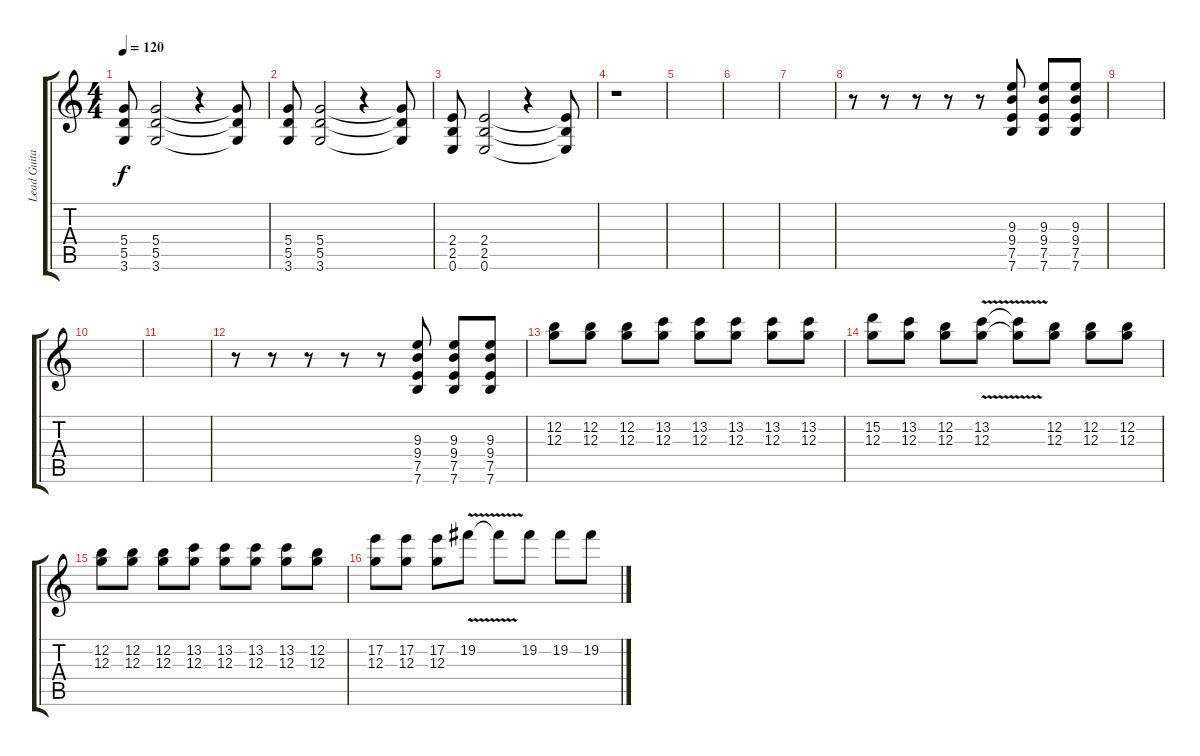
\track ("Lead Guitar" "Lead Guita") {instrument distortionguitar bank 1}
\staff {score tabs}
\tuning (E4 B3 G3 D3 A2 E2) {hide}
\ts (4 4)
\tempo 120
\clef g2
\ks c
(5.4 5.5 3.6).8{dy f} (5.4 5.5 3.6).2 r.4 (5.4{t} 5.5{t} 3.6{t}).8 |
(5.4 5.5 3.6).8 (5.4 5.5 3.6).2 r.4 (5.4{t} 5.5{t} 3.6{t}).8 |
(2.4 2.5 0.6).8 (2.4 2.5 0.6).2 r.4 (2.4{t} 2.5{t} 0.6{t}).8 |
r.1 |
|
|
|
r.8 r.8 r.8 r.8 r.8 (9.3 9.4 7.5 7.6).8 (9.3 9.4 7.5 7.6).8 (9.3 9.4 7.5 7.6).8 |
|
|
|
r.8 r.8 r.8 r.8 r.8 (9.3 9.4 7.5 7.6).8 (9.3 9.4 7.5 7.6).8 (9.3 9.4 7.5 7.6).8 |
(12.2 12.3).8 (12.2 12.3).8 (12.2 12.3).8 (13.2 12.3).8 (13.2 12.3).8 (13.2 12.3).8 (13.2 12.3).8 (13.2 12.3).8 |
(15.2 12.3).8 (13.2 12.3).8 (12.2 12.3).8 (13.2{v} 12.3{v}).8 (13.2{t} 12.3{t}).8 (12.2 12.3).8 (12.2 12.3).8 (12.2 12.3).8 |
(12.2 12.3).8 (12.2 12.3).8 (12.2 12.3).8 (13.2 12.3).8 (13.2 12.3).8 (13.2 12.3).8 (13.2 12.3).8 (12.2 12.3).8 |
(17.2 12.3).8 (17.2 12.3).8 (17.2 12.3).8 19.2{v}.8 19.2{t}.8 19.2.8 19.2.8 19.2.8
